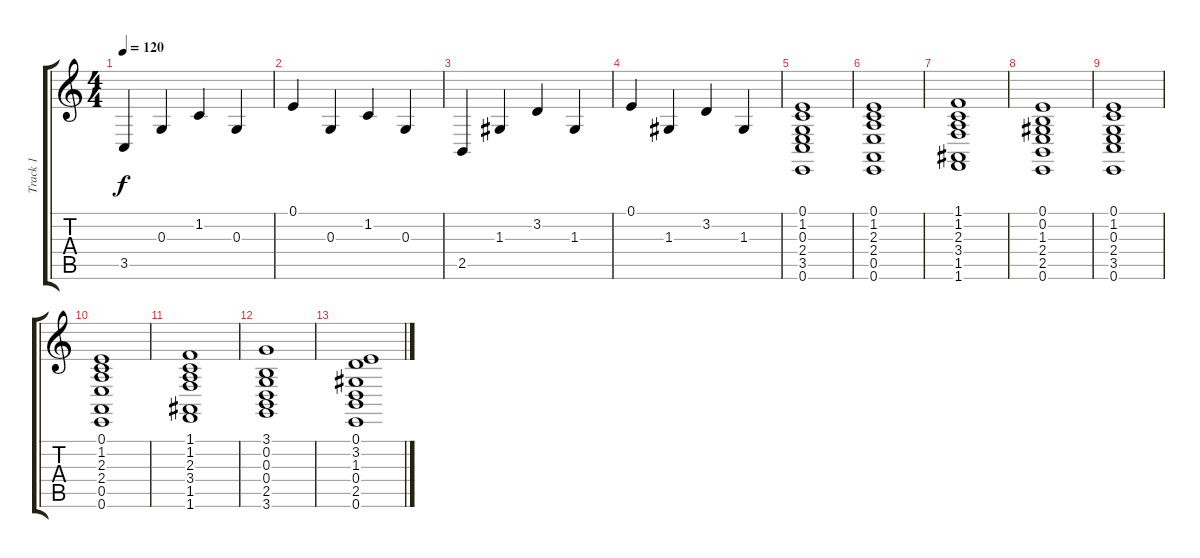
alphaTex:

\track ("Track 1" "Track 1") {instrument acousticgrandpiano}
\staff {score tabs}
\tuning (E4 B3 G3 D3 A2 E2) {hide}
\ts (4 4)
\tempo 120
\clef g2
\ks c
3.5.4{dy f} 0.3.4 1.2.4 0.3.4 |
0.1.4 0.3.4 1.2.4 0.3.4 |
2.5.4 1.3.4 3.2.4 1.3.4 |
0.1.4 1.3.4 3.2.4 1.3.4 |
(0.1 1.2 0.3 2.4 3.5 0.6).1 |
(0.1 1.2 2.3 2.4 0.5 0.6).1 |
(1.1 1.2 2.3 3.4 1.5 1.6).1 |
(0.1 0.2 1.3 2.4 2.5 0.6).1 |
(0.1 1.2 0.3 2.4 3.5 0.6).1 |
(0.1 1.2 2.3 2.4 0.5 0.6).1 |
(1.1 1.2 2.3 3.4 1.5 1.6).1 |
(3.1 0.2 0.3 0.4 2.5 3.6).1 |
(0.1 3.2 1.3 0.4 2.5 0.6).1
